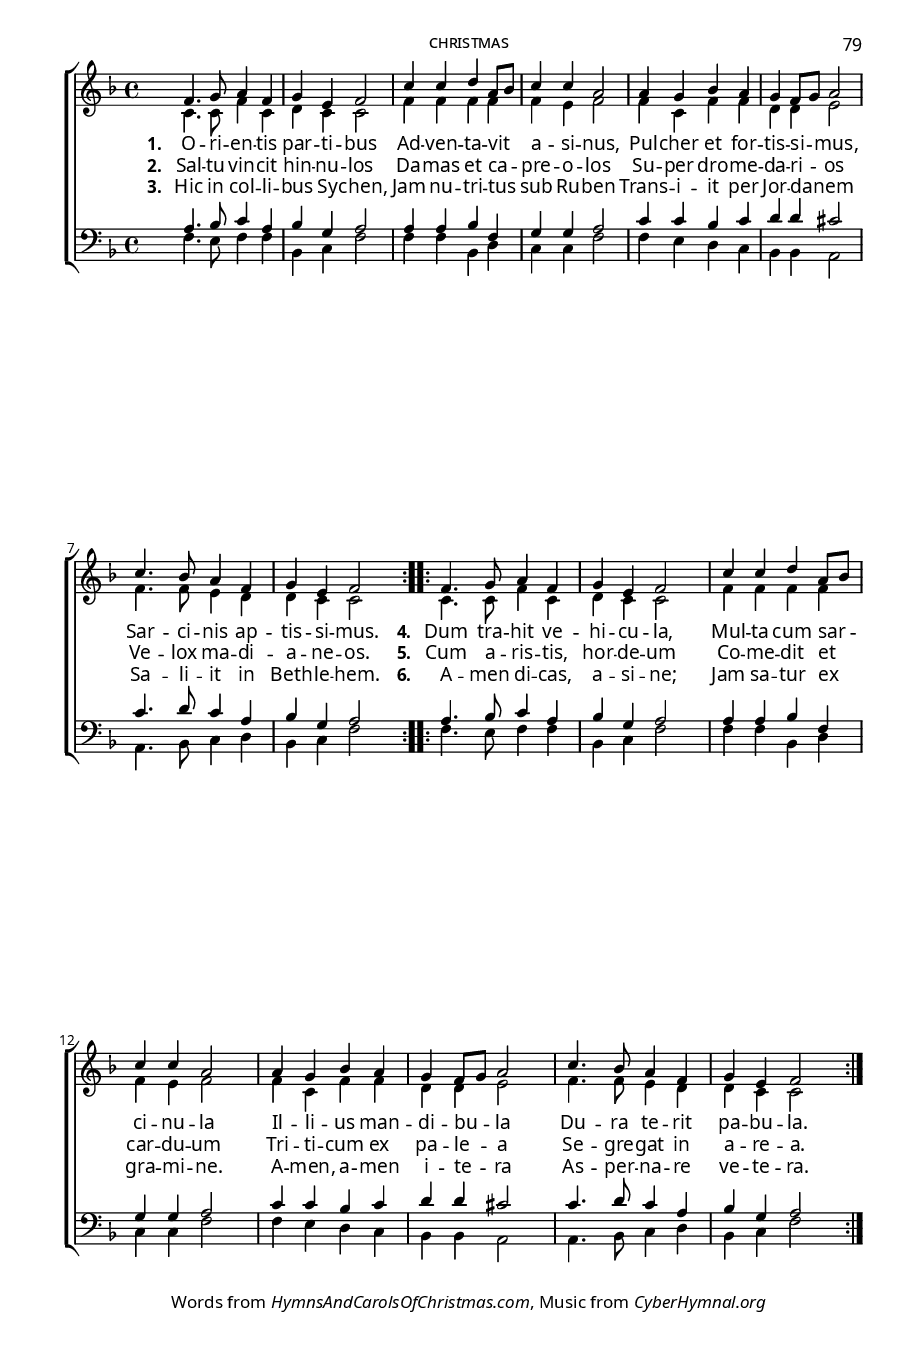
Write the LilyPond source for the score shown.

\version "2.14.2"
\include "util.ly"
\header {
    title = \markup{\override #'(font-name . "Garamond Premr Pro Smbd Subh"){ \abs-fontsize #15 \smallCapsOldStyle"Orientis Partibus"}}
    poet = \markup\oldStyleNum"Attributed to Pierre de Corbeil, Bishop of Sens (d. 1222)"
    composer = \markup\oldStyleNum"12th Century French"
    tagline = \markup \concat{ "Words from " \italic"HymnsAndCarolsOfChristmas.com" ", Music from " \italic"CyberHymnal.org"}
  }\paper {
  print-all-headers = ##f
  paper-height = 9\in
  paper-width = 6\in
  indent = 0\in
  %system-system-spacing = #'((basic-distance . 10) (padding . 0))
  system-system-spacing =
    #'((basic-distance . 10)
       (minimum-distance . 10)
       (padding . 1.5)
       (stretchability . 100))
  score-markup-spacing = 
    #'((basic-distance . 5)
       (minimum-distance . 5)
       (padding . 1)
       (stretchability . 0))
  ragged-last-bottom = ##t
  ragged-bottom = ##f
  two-sided = ##t
  inner-margin = 0.5\in
  outer-margin = 0.25\in
  top-margin = 0.25\in
  bottom-margin = 0.25\in
  first-page-number = #078
  print-first-page-number = ##t
  headerLine = \markup{ \smallCapsOldStyle"christmas"}
  oddHeaderMarkup = \markup\fill-line{
     \abs-fontsize #8.5
     \combine 
        \fill-line{"" \on-the-fly #print-page-number-check-first
        \oldStylePageNum""
        }
        \fill-line{\headerLine}
  }
  evenHeaderMarkup = \markup {
     \abs-fontsize #8.5
     \combine
        \on-the-fly #print-page-number-check-first
        \oldStylePageNum""
        \fill-line{\headerLine}
  }
}
#(set-global-staff-size 15) \paper{ #(define fonts (make-pango-font-tree "GoudyOlSt BT" "Garamond Premier Pro" "Garamond Premier Pro" (/ 15 20))) }

%IF_NOT_LESSER
\markup \fill-line \center-align { \concat{ "from " \italic "HymnsAndCarolsOfChristmas.com"}}
\pageBreak












global = {
  \key f \major
  \time 4/4
  \autoBeamOff
}

sopMusic = \relative c' {
  \repeat volta 3 {
    f4. g8 a4 f |
    g e f2 |
    c'4 c d a8[ bes] |
    c4 c a2 |
    
    a4 g bes a |
    g f8[ g] a2 |
    c4. bes8 a4 f |
    g e f2
  }
  
}
sopWords = \lyricmode {
  
}

altoMusic = \relative c' {
  c4. c8 f4 c |
  d c c2 |
  f4 f f f |
  f e f2 |
  
  f4 c f f |
  d d e2 |
  f4. f8 e4 d |
  d c c2
}
altoWords = \lyricmode {
  \dropLyricsIX
  \set stanza = #"1. "
  O -- ri -- en -- tis par -- ti -- bus
  Ad -- ven -- ta -- vit a -- si -- nus,
  Pul -- cher et for -- tis -- si -- mus,
  Sar -- ci -- nis ap -- tis -- si -- mus.

  \set stanza = #"4. "
  Dum tra -- hit ve -- hi -- cu -- la,
  Mul -- ta cum sar -- ci -- nu -- la
  Il -- li -- us man -- di -- bu -- la
  Du -- ra te -- rit pa -- bu -- la.
}
altoWordsII = \lyricmode {
  \dropLyricsIX
%\markup\italic
  \set stanza = #"2. "
  Sal -- tu vin -- cit hin -- nu -- los
  Da -- mas et ca -- pre -- o -- los
  Su -- per dro -- me -- da -- ri -- os
  Ve -- lox ma -- di -- a -- ne -- os.
  
  \set stanza = #"5. "
  Cum a -- ris -- tis, hor -- de -- um
  Co -- me -- dit et car -- du -- um
  Tri -- ti -- cum ex pa -- le -- a
  Se -- gre -- gat in a -- re -- a.
}
altoWordsIII = \lyricmode {
  \dropLyricsIX
  \set stanza = #"3. "
  Hic in col -- li -- bus Sy -- chen,
  Jam nu -- tri -- tus sub Ru -- ben
  Trans -- i -- it per Jor -- da -- nem
  Sa -- li -- it in Beth -- le -- hem.
  
  \set stanza = #"6. "
  A -- men di -- cas, a -- si -- ne;
  Jam sa -- tur ex gra -- mi -- ne.
  A -- men, a -- men i -- te -- ra
  As -- per -- na -- re ve -- te -- ra.
}
altoWordsIV = \lyricmode {
}
altoWordsV = \lyricmode {
}
altoWordsVI = \lyricmode {
}
altoWordsVII = \lyricmode {
  \set stanza = #"7. "
}
tenorMusic = \relative c' {
  a4. bes8 c4 a |
  bes g a2 |
  a4 a bes f |
  g g a2 |
  
  c4 c bes c |
  d d cis2 |
  c4. d8 c4 a |
  bes g a2
}
tenorWords = \lyricmode {

}

bassMusic = \relative c {
  f4. e8 f4 f |
  bes, c f2 |
  f4 f bes, d |
  c c f2 |
  
  f4 e d c |
  bes bes a2 |
  a4. bes8 c4 d |
  bes c f2 
}
bassWords = \lyricmode {

}

\score {
  <<
   \new ChoirStaff <<
%    \new Lyrics = sopranos \with { \override VerticalAxisGroup #'nonstaff-relatedstaff-spacing = #'((basic-distance . 1)) }
    \new Staff = women <<
      \new Voice = "sopranos" { \voiceOne << \global \repeat unfold2\sopMusic >> }
      \new Voice = "altos" { \voiceTwo << \global \repeat unfold2\altoMusic >> }
    >>
    \new Lyrics \with { alignAboveContext = #"women" \override VerticalAxisGroup #'nonstaff-relatedstaff-spacing = #'((basic-distance . 1))} \lyricsto "sopranos" \sopWords
    \new Lyrics = "altosVII"  \with { alignBelowContext = #"women" \override VerticalAxisGroup #'nonstaff-relatedstaff-spacing = #'((padding . -0.5)) } \lyricsto "sopranos" \altoWordsVII
    \new Lyrics = "altosVI"  \with { alignBelowContext = #"women" \override VerticalAxisGroup #'nonstaff-relatedstaff-spacing = #'((padding . -0.5)) } \lyricsto "sopranos" \altoWordsVI
    \new Lyrics = "altosV"  \with { alignBelowContext = #"women" \override VerticalAxisGroup #'nonstaff-relatedstaff-spacing = #'((padding . -0.5)) } \lyricsto "sopranos" \altoWordsV
    \new Lyrics = "altosIV"  \with { alignBelowContext = #"women" \override VerticalAxisGroup #'nonstaff-relatedstaff-spacing = #'((padding . -0.5)) } \lyricsto "sopranos" \altoWordsIV
    \new Lyrics = "altosIII"  \with { alignBelowContext = #"women" \override VerticalAxisGroup #'nonstaff-relatedstaff-spacing = #'((padding . -0.5)) } \lyricsto "sopranos" \altoWordsIII
    \new Lyrics = "altosII"  \with { alignBelowContext = #"women" \override VerticalAxisGroup #'nonstaff-relatedstaff-spacing = #'((padding . -0.5)) } \lyricsto "sopranos" \altoWordsII
    \new Lyrics = "altos"  \with { alignBelowContext = #"women" \override VerticalAxisGroup #'nonstaff-relatedstaff-spacing = #'((padding . -0.5)) } \lyricsto "sopranos" \altoWords
   \new Staff = men <<
      \clef bass
      \new Voice = "tenors" { \voiceOne << \global \repeat unfold2\tenorMusic >> }
      \new Voice = "basses" { \voiceTwo << \global \repeat unfold2\bassMusic >> }
    >>
    \new Lyrics \with { alignAboveContext = #"men" \override VerticalAxisGroup #'nonstaff-relatedstaff-spacing = #'((basic-distance . 1)) } \lyricsto "tenors" \tenorWords
    \new Lyrics \with { alignBelowContext = #"men" \override VerticalAxisGroup #'nonstaff-relatedstaff-spacing = #'((basic-distance . 1)) } \lyricsto "basses" \bassWords
  >>
%    \new PianoStaff << \new Staff { \new Voice { \pianoRH } } \new Staff { \clef "bass" \pianoLH } >>
  >>
  \layout {
    \context {
      \Score
      \override SpacingSpanner #'common-shortest-duration = #(ly:make-moment 1 4)
    }
    \context {
      % Remove all empty staves
      % \Staff \RemoveEmptyStaves \override VerticalAxisGroup #'remove-first = ##t
    }
    \context {
      \Lyrics
      \override LyricText #'X-offset = #center-on-word
    }
  }
  
  \midi {
    \tempo 4 = 100
    \set Staff.midiInstrument = "flute"
  
    \context {
      \Voice
      \remove "Dynamic_performer"
    }
  }
}
